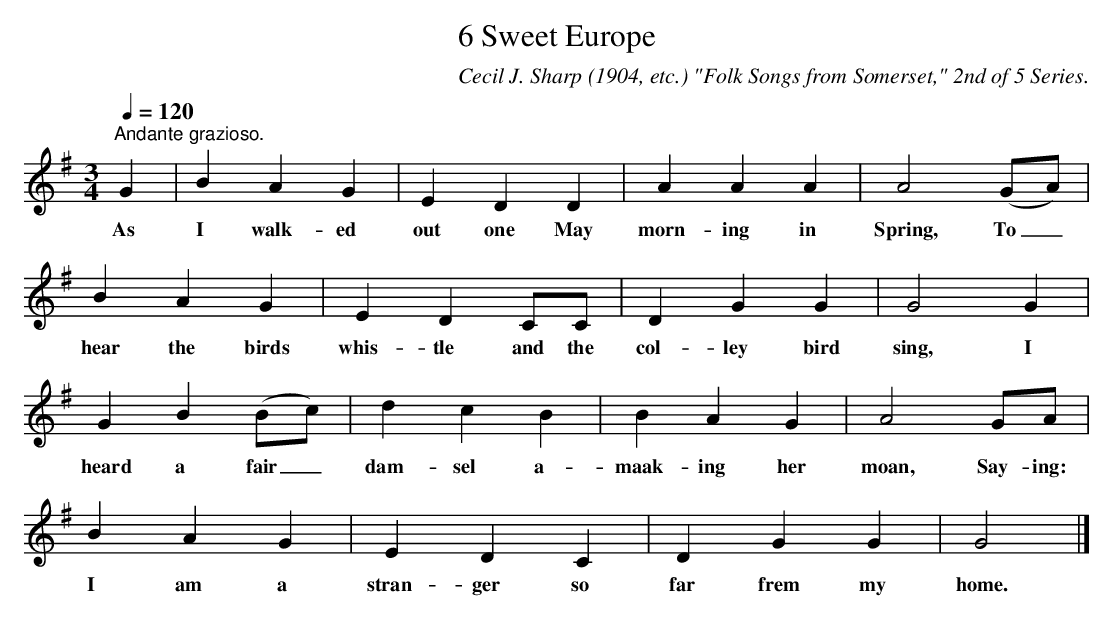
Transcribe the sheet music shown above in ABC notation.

X:1
T:6 Sweet Europe
C:Cecil J. Sharp (1904, etc.) "Folk Songs from Somerset," 2nd of 5 Series.
L:1/4
Q:1/4=120
M:3/4
K:G
"^Andante grazioso." G | B A G | E D D | A A A | A2 (G/A/) |$ B A G | E D C/C/ | D G G | G2 G |$
w: As|I walk- ed|out one May|morn- ing in|Spring, To _|hear the birds|whis- tle and the|col- ley bird|sing, I|
G B (B/c/) | d c B | B A G | A2 G/A/ |$ B A G | E D C | D G G | G2 |]
w: heard a fair _|dam- sel a-|maak- ing her|moan, Say- ing:|I am a|stran- ger so|far frem my|home.|
